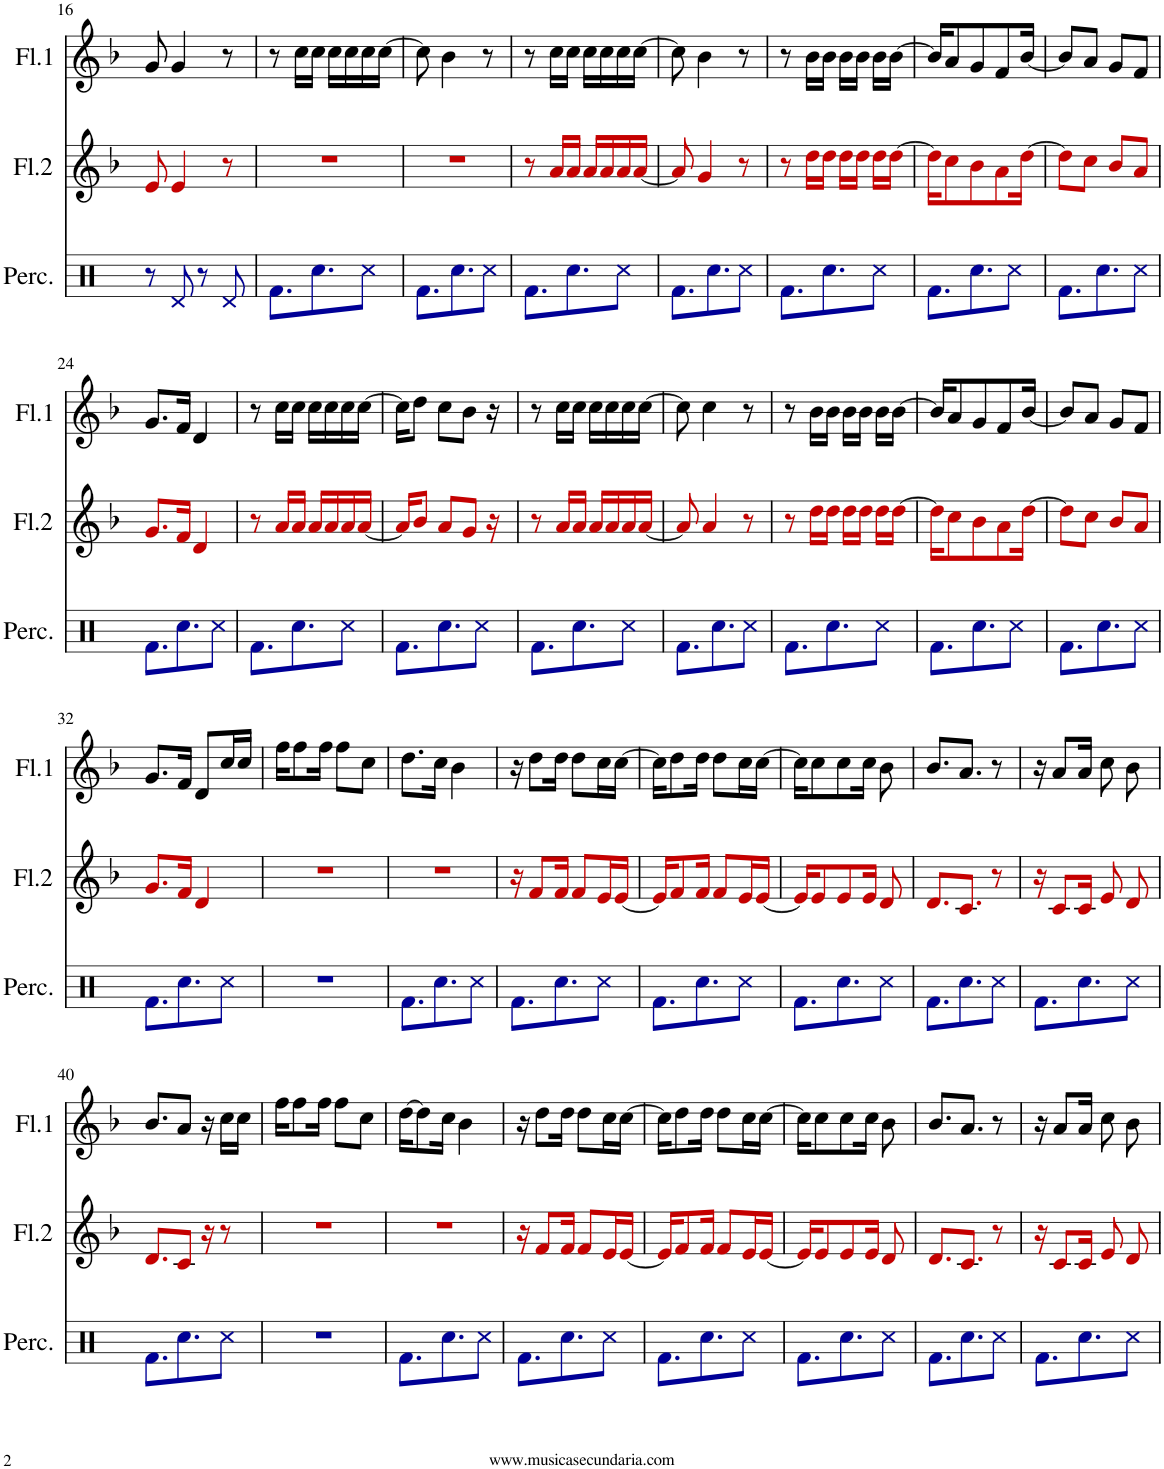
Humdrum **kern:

**kern	**kern	**kern
*part3	*part2	*part1
*staff3	*staff2	*staff1
*I"Percusión	*I"Flauta 2	*I"Flauta 1
*I'Perc.	*I'Fl.2	*I'Fl.1
!!LO:PB:g=z
*clefX	*clefG2	*clefG2
*k[]	*k[b-]	*k[b-]
*M2/4	*M2/4	*M2/4
=16	=16	=16
8r	8ei/	8g/
8Rdj/	4ei/	4g/
8r	.	.
8Rdj/	8r	8r
=17	=17	=17
8.Rfj\L	2r	8r
.	.	16cc\LL
8.Rccj\	.	16cc\JJ
.	.	16cc\LL
.	.	16cc\
8Rccj\J	.	16cc\
.	.	[16cc\JJ
=18	=18	=18
8.Rfj\L	2r	8cc\]
.	.	4b-\
8.Rccj\	.	.
8Rccj\J	.	8r
=19	=19	=19
8.Rfj\L	8r	8r
.	16ai/LL	16cc\LL
8.Rccj\	16ai/JJ	16cc\JJ
.	16ai/LL	16cc\LL
.	16ai/	16cc\
8Rccj\J	16ai/	16cc\
.	[16ai/JJ	[16cc\JJ
=20	=20	=20
8.Rfj\L	8ai/]	8cc\]
.	4gi/	4b-\
8.Rccj\	.	.
8Rccj\J	8r	8r
=21	=21	=21
8.Rfj\L	8r	8r
.	16ddi\LL	16b-\LL
8.Rccj\	16ddi\JJ	16b-\JJ
.	16ddi\LL	16b-\LL
.	16ddi\JJ	16b-\JJ
8Rccj\J	16ddi\LL	16b-\LL
.	[16ddi\JJ	[16b-\JJ
=22	=22	=22
8.Rfj\L	16ddi\KL]	16b-/KL]
.	8cci\	8a/
8.Rccj\	8b-i\	8g/
.	8ai\	8f/
8Rccj\J	.	.
.	[16ddi\Jk	[16b-/Jk
=23	=23	=23
8.Rfj\L	8ddi\L]	8b-/L]
.	8cci\J	8a/J
8.Rccj\	.	.
.	8b-i/L	8g/L
8Rccj\J	8ai/J	8f/J
!!LO:LB:g=z
=24	=24	=24
8.Rfj\L	8.gi/L	8.g/L
8.Rccj\	16fi/Jk	16f/Jk
.	4di/	4d/
8Rccj\J	.	.
=25	=25	=25
8.Rfj\L	8r	8r
.	16ai/LL	16cc\LL
8.Rccj\	16ai/JJ	16cc\JJ
.	16ai/LL	16cc\LL
.	16ai/	16cc\
8Rccj\J	16ai/	16cc\
.	[16ai/JJ	[16cc\JJ
=26	=26	=26
8.Rfj\L	16ai/KL]	16cc\KL]
.	8b-i/J	8dd\J
8.Rccj\	8ai/L	8cc\L
.	8gi/J	8b-\J
8Rccj\J	.	.
.	16r	16r
=27	=27	=27
8.Rfj\L	8r	8r
.	16ai/LL	16cc\LL
8.Rccj\	16ai/JJ	16cc\JJ
.	16ai/LL	16cc\LL
.	16ai/	16cc\
8Rccj\J	16ai/	16cc\
.	[16ai/JJ	[16cc\JJ
=28	=28	=28
8.Rfj\L	8ai/]	8cc\]
.	4ai/	4cc\
8.Rccj\	.	.
8Rccj\J	8r	8r
=29	=29	=29
8.Rfj\L	8r	8r
.	16ddi\LL	16b-\LL
8.Rccj\	16ddi\JJ	16b-\JJ
.	16ddi\LL	16b-\LL
.	16ddi\JJ	16b-\JJ
8Rccj\J	16ddi\LL	16b-\LL
.	[16ddi\JJ	[16b-\JJ
=30	=30	=30
8.Rfj\L	16ddi\KL]	16b-/KL]
.	8cci\	8a/
8.Rccj\	8b-i\	8g/
.	8ai\	8f/
8Rccj\J	.	.
.	[16ddi\Jk	[16b-/Jk
=31	=31	=31
8.Rfj\L	8ddi\L]	8b-/L]
.	8cci\J	8a/J
8.Rccj\	.	.
.	8b-i/L	8g/L
8Rccj\J	8ai/J	8f/J
!!LO:LB:g=z
=32	=32	=32
8.Rfj\L	8.gi/L	8.g/L
8.Rccj\	16fi/Jk	16f/Jk
.	4di/	8d/L
8Rccj\J	.	16cc/L
.	.	16cc/JJ
=33	=33	=33
2r	2r	16ff\KL
.	.	8ff\
.	.	16ff\Jk
.	.	8ff\L
.	.	8cc\J
=34	=34	=34
8.Rfj\L	2r	8.dd\L
8.Rccj\	.	16cc\Jk
.	.	4b-\
8Rccj\J	.	.
=35	=35	=35
8.Rfj\L	16r	16r
.	8fi/L	8dd\L
8.Rccj\	16fi/Jk	16dd\Jk
.	8fi/L	8dd\L
8Rccj\J	16ei/L	16cc\L
.	[16ei/JJ	[16cc\JJ
=36	=36	=36
8.Rfj\L	16ei/KL]	16cc\KL]
.	8fi/	8dd\
8.Rccj\	16fi/Jk	16dd\Jk
.	8fi/L	8dd\L
8Rccj\J	16ei/L	16cc\L
.	[16ei/JJ	[16cc\JJ
=37	=37	=37
8.Rfj\L	16ei/KL]	16cc\KL]
.	8ei/	8cc\
8.Rccj\	8ei/	8cc\
.	16ei/Jk	16cc\Jk
8Rccj\J	8di/	8b-\
=38	=38	=38
8.Rfj\L	8.di/L	8.b-/L
8.Rccj\	8.ci/J	8.a/J
8Rccj\J	8r	8r
=39	=39	=39
8.Rfj\L	16r	16r
.	8ci/L	8a/L
8.Rccj\	16ci/Jk	16a/Jk
.	8ei/	8cc\
8Rccj\J	8di/	8b-\
!!LO:LB:g=z
=40	=40	=40
8.Rfj\L	8.di/L	8.b-/L
8.Rccj\	8ci/J	8a/J
.	16r	16r
8Rccj\J	8r	16cc\LL
.	.	16cc\JJ
=41	=41	=41
2r	2r	16ff\KL
.	.	8ff\
.	.	16ff\Jk
.	.	8ff\L
.	.	8cc\J
=42	=42	=42
8.Rfj\L	2r	[16dd\KL
.	.	8dd\]
8.Rccj\	.	16cc\Jk
.	.	4b-\
8Rccj\J	.	.
=43	=43	=43
8.Rfj\L	16r	16r
.	8fi/L	8dd\L
8.Rccj\	16fi/Jk	16dd\Jk
.	8fi/L	8dd\L
8Rccj\J	16ei/L	16cc\L
.	[16ei/JJ	[16cc\JJ
=44	=44	=44
8.Rfj\L	16ei/KL]	16cc\KL]
.	8fi/	8dd\
8.Rccj\	16fi/Jk	16dd\Jk
.	8fi/L	8dd\L
8Rccj\J	16ei/L	16cc\L
.	[16ei/JJ	[16cc\JJ
=45	=45	=45
8.Rfj\L	16ei/KL]	16cc\KL]
.	8ei/	8cc\
8.Rccj\	8ei/	8cc\
.	16ei/Jk	16cc\Jk
8Rccj\J	8di/	8b-\
=46	=46	=46
8.Rfj\L	8.di/L	8.b-/L
8.Rccj\	8.ci/J	8.a/J
8Rccj\J	8r	8r
=47	=47	=47
8.Rfj\L	16r	16r
.	8ci/L	8a/L
8.Rccj\	16ci/Jk	16a/Jk
.	8ei/	8cc\
8Rccj\J	8di/	8b-\
=	=	=
*-	*-	*-
